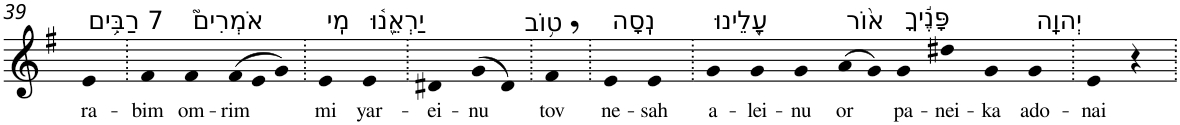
**kern	**text
*part1	*part1
*staff1	*staff1
*I"Piano	*
*I'Pno	*
!!LO:PB:g=z
*clefG2	*
*k[f#]	*
*G:	*
=39	=39
!LO:TX:a:t=7 רַבִּ֥ים	!
!	!LO:LY:b
4e	ra-
=40.	=40.
!	!LO:LY:b
4f#	-bim
!LO:TX:a:t=אֹמְרִים֮	!
!	!LO:LY:b
4f#	om-
*Xtuplet	*
!	!LO:LY:b
(>12f#	-rim
12e	.
12g)	.
=41.	=41.
!LO:TX:a:t=מִֽי	!
!	!LO:LY:b
4e	mi
!LO:TX:a:t=יַרְאֵ֪נ֫וּ	!
!	!LO:LY:b
4e	yar-
=42.	=42.
!	!LO:LY:b
4d#X	-ei-
!	!LO:LY:b
(>8g	-nu
8d#)	.
=43.	=43.
!LO:TX:a:t=ט֥וֹב	!
!	!LO:LY:b
4f#,	tov
=44.	=44.
!LO:TX:a:t=נְֽסָה	!
!	!LO:LY:b
4e	ne-
!	!LO:LY:b
4e	-sah
=45.	=45.
!LO:TX:a:t=עָ֭לֵינוּ	!
!	!LO:LY:b
4g	a-
!	!LO:LY:b
4g	-lei-
!	!LO:LY:b
4g	-nu
!LO:TX:a:t=א֨וֹר	!
!	!LO:LY:b
(>8a	or
8g)	.
!LO:TX:a:t=פָּנֶ֬יךָ	!
!	!LO:LY:b
4g	pa-
!	!LO:LY:b
4dd#X	-nei-
!	!LO:LY:b
4g	-ka
!LO:TX:a:t=יְהוָֽה	!
!	!LO:LY:b
4g	ado-
=46.	=46.
!	!LO:LY:b
4e	-nai
4r	.
=.	=.
*-	*-
